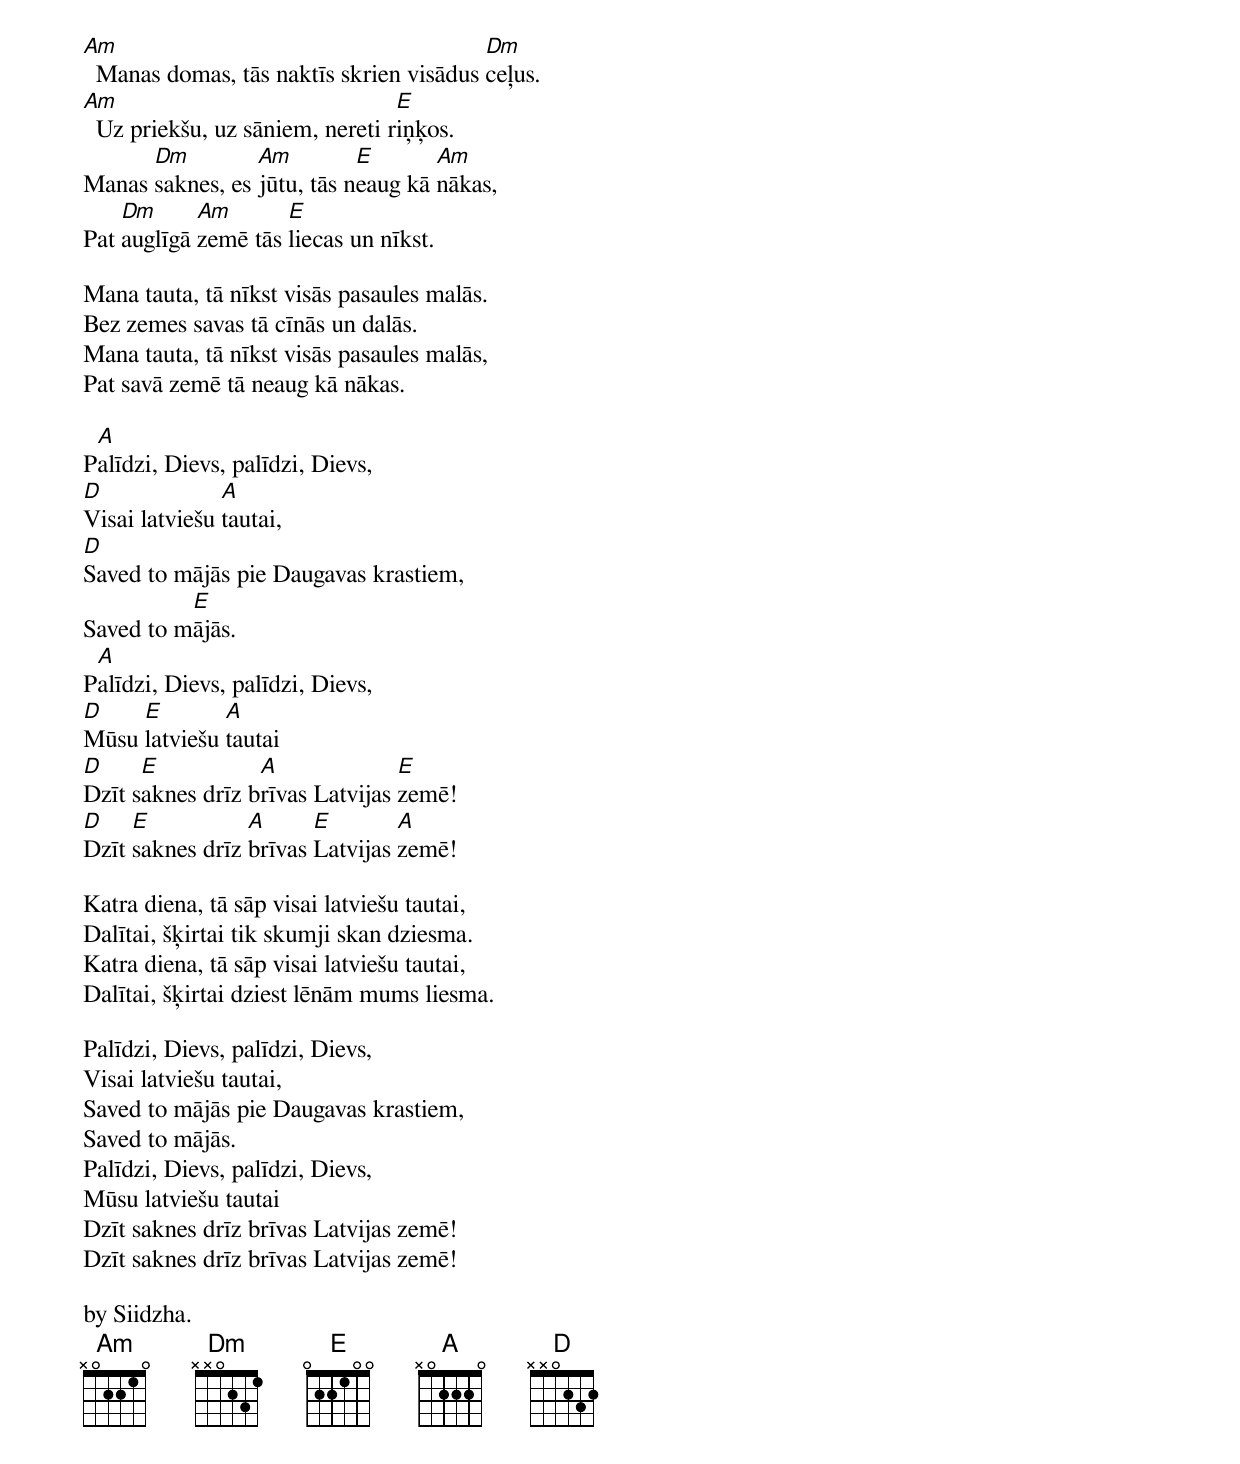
Am                                       Dm
  Manas domas, tās naktīs skrien visādus ceļus.
Am                               E
  Uz priekšu, uz sāniem, nereti riņķos.
      Dm         Am         E       Am
Manas saknes, es jūtu, tās neaug kā nākas,
    Dm      Am       E
Pat auglīgā zemē tās liecas un nīkst.

Mana tauta, tā nīkst visās pasaules malās.
Bez zemes savas tā cīnās un dalās.
Mana tauta, tā nīkst visās pasaules malās,
Pat savā zemē tā neaug kā nākas.

 A
Palīdzi, Dievs, palīdzi, Dievs,
D              A
Visai latviešu tautai,
D
Saved to mājās pie Daugavas krastiem,
          E
Saved to mājās.
 A
Palīdzi, Dievs, palīdzi, Dievs,
D    E        A
Mūsu latviešu tautai
D     E           A              E
Dzīt saknes drīz brīvas Latvijas zemē!
D    E           A      E        A
Dzīt saknes drīz brīvas Latvijas zemē!

Katra diena, tā sāp visai latviešu tautai,
Dalītai, šķirtai tik skumji skan dziesma.
Katra diena, tā sāp visai latviešu tautai,
Dalītai, šķirtai dziest lēnām mums liesma.

Palīdzi, Dievs, palīdzi, Dievs,
Visai latviešu tautai,
Saved to mājās pie Daugavas krastiem,
Saved to mājās.
Palīdzi, Dievs, palīdzi, Dievs,
Mūsu latviešu tautai
Dzīt saknes drīz brīvas Latvijas zemē!
Dzīt saknes drīz brīvas Latvijas zemē!

by Siidzha.
